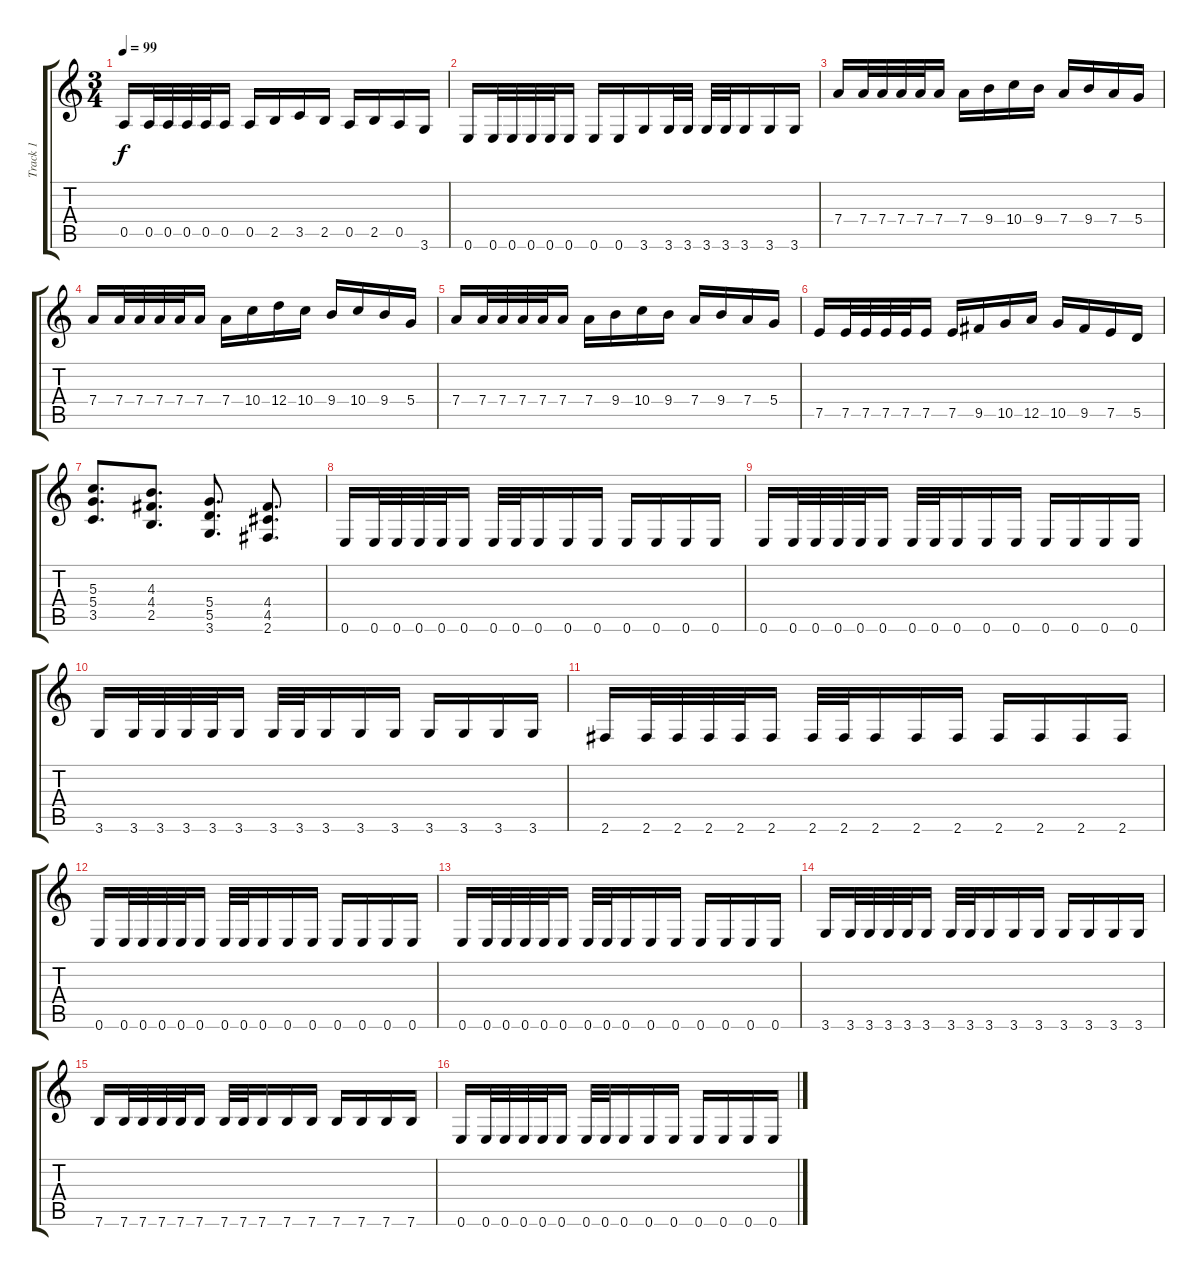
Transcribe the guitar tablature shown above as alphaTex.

\track ("Track 1" "Track 1") {instrument distortionguitar}
\staff {score tabs}
\tuning (E4 B3 G3 D3 A2 E2) {hide}
\ts (3 4)
\tempo 99
\clef g2
\ks c
0.5.16{dy f} 0.5.32 0.5.32 0.5.32 0.5.32 0.5.16 0.5.16 2.5.16 3.5.16 2.5.16 0.5.16 2.5.16 0.5.16 3.6.16 |
0.6.16 0.6.32 0.6.32 0.6.32 0.6.32 0.6.16 0.6.16 0.6.16 3.6.16 3.6.32 3.6.32 3.6.32 3.6.32 3.6.16 3.6.16 3.6.16 |
7.4.16 7.4.32 7.4.32 7.4.32 7.4.32 7.4.16 7.4.16 9.4.16 10.4.16 9.4.16 7.4.16 9.4.16 7.4.16 5.4.16 |
7.4.16 7.4.32 7.4.32 7.4.32 7.4.32 7.4.16 7.4.16 10.4.16 12.4.16 10.4.16 9.4.16 10.4.16 9.4.16 5.4.16 |
7.4.16 7.4.32 7.4.32 7.4.32 7.4.32 7.4.16 7.4.16 9.4.16 10.4.16 9.4.16 7.4.16 9.4.16 7.4.16 5.4.16 |
7.5.16 7.5.32 7.5.32 7.5.32 7.5.32 7.5.16 7.5.16 9.5.16 10.5.16 12.5.16 10.5.16 9.5.16 7.5.16 5.5.16 |
(5.3 5.4 3.5).8{d} (4.3 4.4 2.5).8{d} (5.4 5.5 3.6).8{d} (4.4 4.5 2.6).8{d} |
0.6.16 0.6.32 0.6.32 0.6.32 0.6.32 0.6.16 0.6.32 0.6.32 0.6.16 0.6.16 0.6.16 0.6.16 0.6.16 0.6.16 0.6.16 |
0.6.16 0.6.32 0.6.32 0.6.32 0.6.32 0.6.16 0.6.32 0.6.32 0.6.16 0.6.16 0.6.16 0.6.16 0.6.16 0.6.16 0.6.16 |
3.6.16 3.6.32 3.6.32 3.6.32 3.6.32 3.6.16 3.6.32 3.6.32 3.6.16 3.6.16 3.6.16 3.6.16 3.6.16 3.6.16 3.6.16 |
2.6.16 2.6.32 2.6.32 2.6.32 2.6.32 2.6.16 2.6.32 2.6.32 2.6.16 2.6.16 2.6.16 2.6.16 2.6.16 2.6.16 2.6.16 |
0.6.16 0.6.32 0.6.32 0.6.32 0.6.32 0.6.16 0.6.32 0.6.32 0.6.16 0.6.16 0.6.16 0.6.16 0.6.16 0.6.16 0.6.16 |
0.6.16 0.6.32 0.6.32 0.6.32 0.6.32 0.6.16 0.6.32 0.6.32 0.6.16 0.6.16 0.6.16 0.6.16 0.6.16 0.6.16 0.6.16 |
3.6.16 3.6.32 3.6.32 3.6.32 3.6.32 3.6.16 3.6.32 3.6.32 3.6.16 3.6.16 3.6.16 3.6.16 3.6.16 3.6.16 3.6.16 |
7.6.16 7.6.32 7.6.32 7.6.32 7.6.32 7.6.16 7.6.32 7.6.32 7.6.16 7.6.16 7.6.16 7.6.16 7.6.16 7.6.16 7.6.16 |
0.6.16 0.6.32 0.6.32 0.6.32 0.6.32 0.6.16 0.6.32 0.6.32 0.6.16 0.6.16 0.6.16 0.6.16 0.6.16 0.6.16 0.6.16
